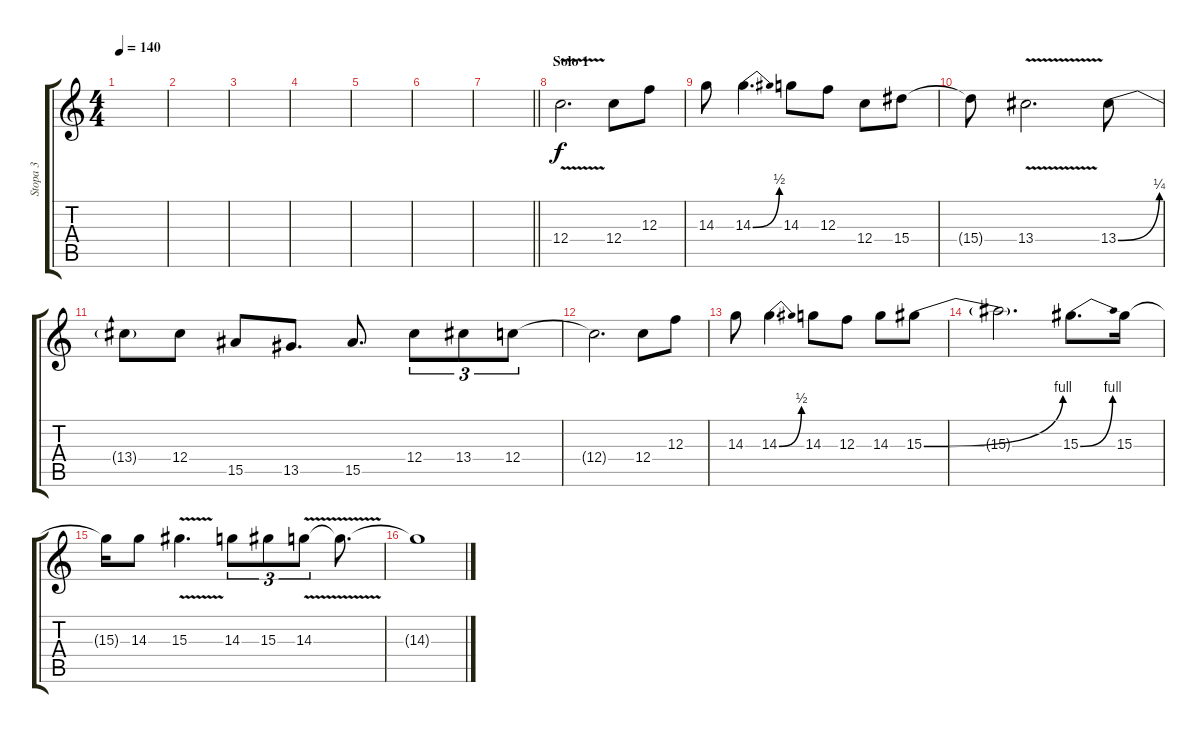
\track ("Stopa 3" "Stopa 3") {instrument overdrivenguitar}
\staff {score tabs}
\tuning (D4 A3 F3 C3 G2 C2) {hide}
\ts (4 4)
\tempo 140
\clef g2
\ks c
|
|
|
|
|
|
\barLineRight lightlight
|
\section ("" "Solo 1")
12.4{v}.2{d} 12.4.8 12.3.8 |
14.3.8 14.3{be (bend 0 0 60 2)}.4{d} 14.3.8 12.3.8 12.4.8 15.4.8 |
15.4{t}.8 13.4{v}.2{d} 13.4{be (bend 0 0 60 1)}.8 |
13.4{t}.8 12.4.8 15.5.8 13.5.8{d} 15.5.8{d} 12.4.8{tu (3 2)} 13.4.8{tu (3 2)} 12.4.8{tu (3 2)} |
12.4{t}.2{d} 12.4.8 12.3.8 |
14.3.8 14.3{be (bend 0 0 60 2)}.4{d} 14.3.8 12.3.8 14.3.8 15.3{be (bend 0 0 60 4)}.8 |
15.3{t}.2{d} 15.3{be (bend 0 0 60 4)}.8{d} 15.3.16 |
15.3{t}.16 14.3.8 15.3{v}.4{d} 14.3.8{tu (3 2)} 15.3.8{tu (3 2)} 14.3{v}.8{tu (3 2)} 14.3{t}.8{d} |
14.3{t}.1
